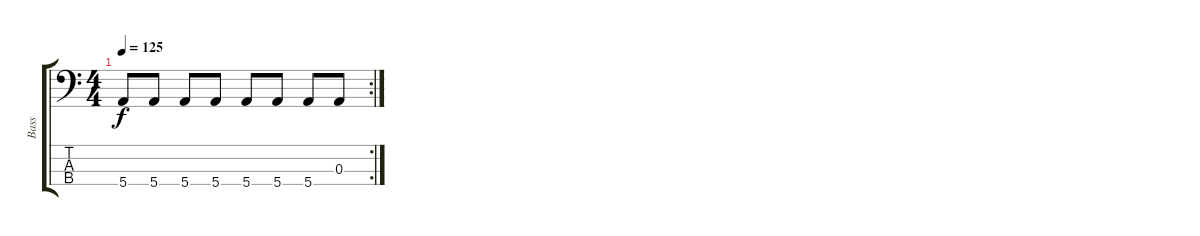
\track ("Bass" "Bass") {instrument electricbassfinger}
\staff {score tabs}
\tuning (G2 D2 A1 E1) {hide}
\rc 2
\ts (4 4)
\tempo 125
\clef f4
\ks c
5.4.8{dy f} 5.4.8 5.4.8 5.4.8 5.4.8 5.4.8 5.4.8 0.3.8
